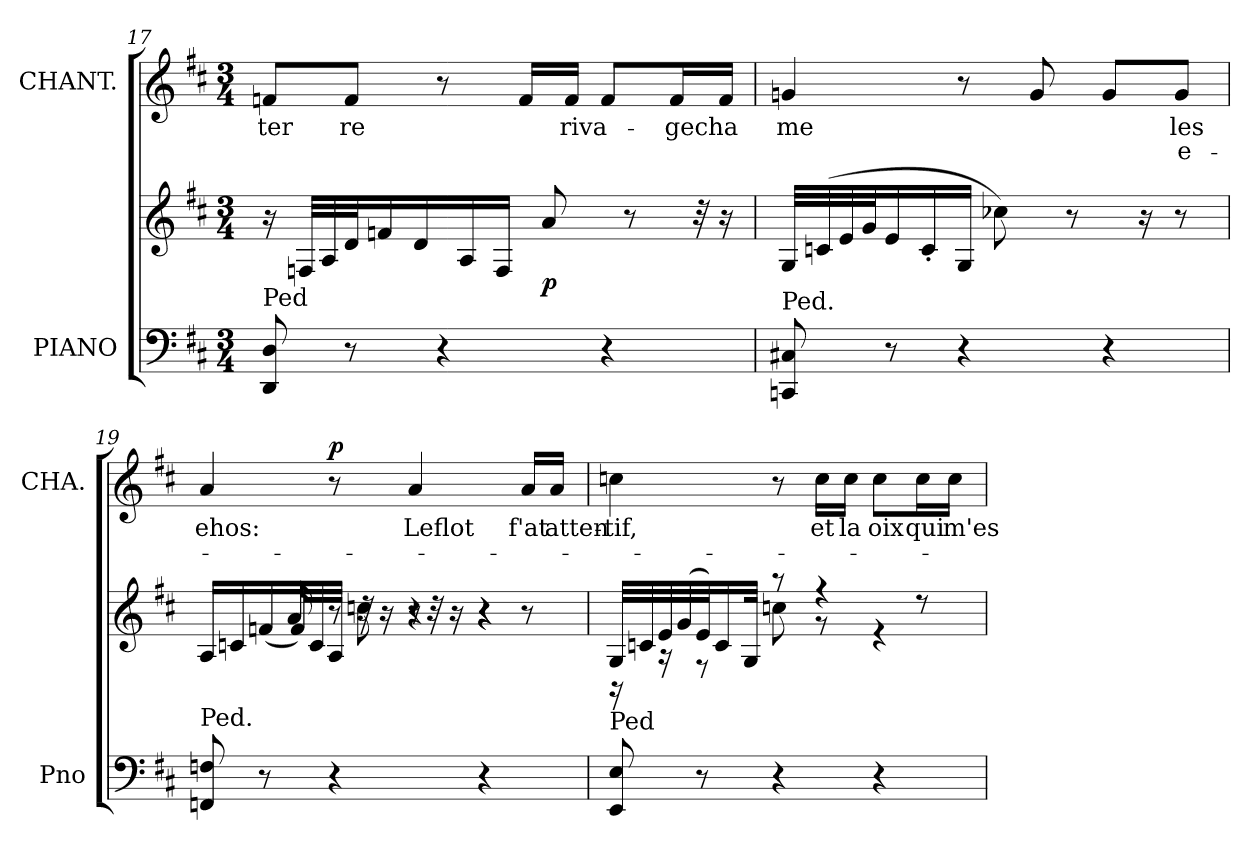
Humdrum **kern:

**kern	**kern	**dynam	**kern	**text	**text	**dynam
*part2	*part2	*part2	*part1	*part1	*part1	*part1
*staff3	*staff2	*staff2/3	*staff1	*staff1	*staff1	*staff1
*I"PIANO	*	*	*I"CHANT.	*	*	*
*I'Pno	*	*	*I'CHA.	*	*	*
*clefF4	*clefG2	*	*clefG2	*	*	*
*k[f#c#]	*k[f#c#]	*	*k[f#c#]	*	*	*
*D:	*D:	*	*D:	*	*	*
*M3/4	*M3/4	*	*M3/4	*	*	*
=17	=17	=17	=17	=17	=17	=17
!LO:TX:a:t=Ped	!	!	!	!	!	!
!	!	!	!	!LO:LY:b:color=#000000	!	!
8DDi/ 8Di	16r	.	8fni/L	ter	.	.
.	32Fni/LLL	.	.	.	.	.
.	32Ai/	.	.	.	.	.
!	!	!	!	!LO:LY:b:color=#000000	!	!
8r	32di/J	.	8fi/J	re	.	.
.	16fni/	.	.	.	.	.
.	16di/	.	.	.	.	.
!	!	!	!	!LO:LY:b:color=#000000	!	!
4r	.	.	8r	Du	.	.
.	16Ai/	.	.	.	.	.
.	16Fi/JJ	.	.	.	.	.
.	.	.	16fi/LL	.	.	.
.	8ai/	p	.	.	.	.
!	!	!	!	!LO:LY:b:color=#000000	!	!
.	.	.	16fi/JJ	riva-	.	.
4r	.	.	8fi/L	.	.	.
.	8r	.	.	.	.	.
!	!	!	!	!LO:LY:b:color=#000000	!	!
.	.	.	16fi/L	gecha	.	.
.	32r	.	.	.	.	.
.	16r	.	16fi/JJ	.	.	.
!!LO:PB:g=z
=18	=18	=18	=18	=18	=18	=18
!LO:TX:a:t=Ped.	!	!	!	!	!	!
!	!	!	!	!LO:LY:b:color=#000000	!	!
8CCni/ 8C#Xi	32Gi/LLL	.	4gni/	me	.	.
.	(32cni/	.	.	.	.	.
.	32ei/	.	.	.	.	.
.	32gi/J	.	.	.	.	.
8r	16ei/	.	.	.	.	.
.	16c'i/	.	.	.	.	.
!	!	!	!	!LO:LY:b:color=#000000	!	!
4r	16Gi/JJ	.	8r	frapprent	.	.
.	8cc-Xi\)	.	.	.	.	.
.	.	.	8gi/	.	.	.
.	8r	.	.	.	.	.
4r	.	.	8gi/L	.	.	.
.	16r	.	.	.	.	.
!	!	!	!	!LO:LY:b:color=#000000	!LO:LY:b:color=#000000	!
.	8r	.	8gi/J	les	e-	.
=19	=19	=19	=19	=19	=19	=19
*	*^	*	*	*	*	*
*	*	*^	*	*	*	*	*
!LO:TX:a:t=Ped.	!	!	!	!	!	!	!	!
!	!	!	!	!	!	!LO:LY:b:color=#000000	!	!
8FFni/ 8Fni	8ryy	4ryy	16Ai/LL	.	4ai/	ehos:	.	.
.	.	.	16cni/	.	.	.	.	.
8r	16ryy	.	(16fni/	.	.	.	.	.
.	16ai/	.	32fi/L)	.	.	.	.	.
.	.	.	32ci/	.	.	.	.	.
4r	8r	32ryy	32Ai/JJJ	.	8r	.	.	p
.	.	8ccni\	32r	.	.	.	.	.
.	.	.	16r	.	.	.	.	.
!	!	!	!	!	!	!LO:LY:b:color=#000000	!	!
.	4r	.	8r	.	4ai/	Leflot	.	.
.	.	32r	.	.	.	.	.	.
.	.	16r	.	.	.	.	.	.
4r	.	4r	4r	.	.	.	.	.
!	!	!	!	!	!	!LO:LY:b:color=#000000	!	!
.	8r	.	.	.	16ai/LL	f'at	.	.
!	!	!	!	!	!	!LO:LY:b:color=#000000	!	!
.	.	.	.	.	16ai/JJ	atten-	.	.
*	*	*v	*v	*	*	*	*	*
=20	=20	=20	=20	=20	=20	=20	=20
!LO:TX:t=Ped	!	!	!	!	!	!	!
!	!	!	!	!	!LO:LY:b:color=#000000	!	!
8EEi/ 8Ei	32Gi/LLL	16r	.	4ccni\	tif,	.	.
.	32cni/	.	.	.	.	.	.
.	32ei/	16r	.	.	.	.	.
.	(32gi/	.	.	.	.	.	.
8r	32ei/J)	8r	.	.	.	.	.
.	16ci/	.	.	.	.	.	.
.	32Gi/JJk	.	.	.	.	.	.
4r	8r	8ccni\	.	8r	.	.	.
!	!	!	!	!	!LO:LY:b:color=#000000	!	!
.	4r	8r	.	16cci\LL	et	.	.
!	!	!	!	!	!LO:LY:b:color=#000000	!	!
.	.	.	.	16cci\JJ	la	.	.
!	!	!	!	!	!LO:LY:b:color=#000000	!	!
4r	.	4r	.	8cci\L	oix	.	.
!	!	!	!	!	!LO:LY:b:color=#000000	!	!
.	8r	.	.	16cci\L	qui	.	.
!	!	!	!	!	!LO:LY:b:color=#000000	!	!
.	.	.	.	16cci\JJ	m'es	.	.
*	*v	*v	*	*	*	*	*
=	=	=	=	=	=	=
*-	*-	*-	*-	*-	*-	*-
